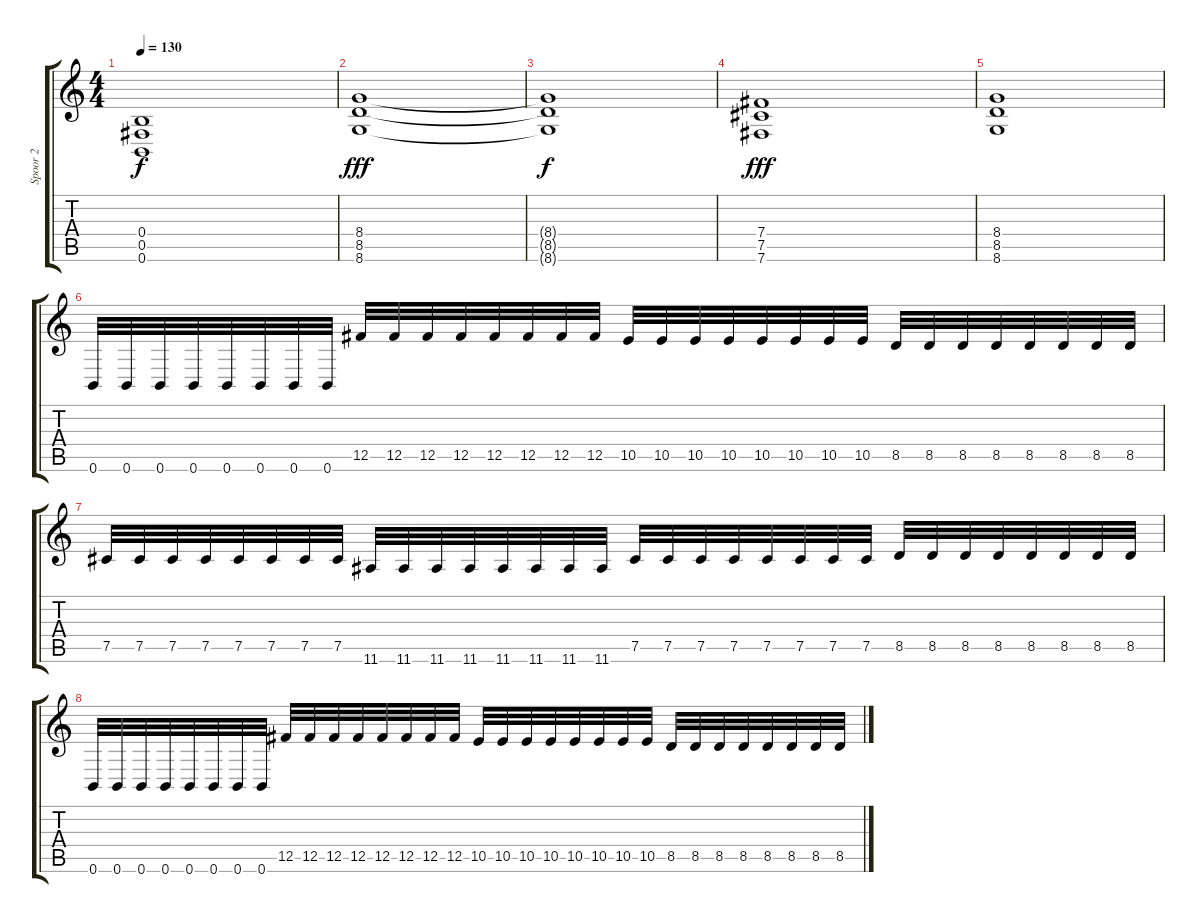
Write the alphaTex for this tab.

\track ("Spoor 2" "Spoor 2") {instrument distortionguitar}
\staff {score tabs}
\tuning (Db4 Ab3 E3 B2 Gb2 B1) {hide}
\ts (4 4)
\tempo 130
\clef g2
\ks c
(0.4{t} 0.5{t} 0.6{t}).1{dy f} |
(8.4 8.5 8.6).1{dy fff} |
(8.4{t} 8.5{t} 8.6{t}).1{dy f} |
(7.4 7.5 7.6).1{dy fff} |
(8.4 8.5 8.6).1 |
0.6.32 0.6.32 0.6.32 0.6.32 0.6.32 0.6.32 0.6.32 0.6.32 12.5.32 12.5.32 12.5.32 12.5.32 12.5.32 12.5.32 12.5.32 12.5.32 10.5.32 10.5.32 10.5.32 10.5.32 10.5.32 10.5.32 10.5.32 10.5.32 8.5.32 8.5.32 8.5.32 8.5.32 8.5.32 8.5.32 8.5.32 8.5.32 |
7.5.32 7.5.32 7.5.32 7.5.32 7.5.32 7.5.32 7.5.32 7.5.32 11.6.32 11.6.32 11.6.32 11.6.32 11.6.32 11.6.32 11.6.32 11.6.32 7.5.32 7.5.32 7.5.32 7.5.32 7.5.32 7.5.32 7.5.32 7.5.32 8.5.32 8.5.32 8.5.32 8.5.32 8.5.32 8.5.32 8.5.32 8.5.32 |
0.6.32 0.6.32 0.6.32 0.6.32 0.6.32 0.6.32 0.6.32 0.6.32 12.5.32 12.5.32 12.5.32 12.5.32 12.5.32 12.5.32 12.5.32 12.5.32 10.5.32 10.5.32 10.5.32 10.5.32 10.5.32 10.5.32 10.5.32 10.5.32 8.5.32 8.5.32 8.5.32 8.5.32 8.5.32 8.5.32 8.5.32 8.5.32
